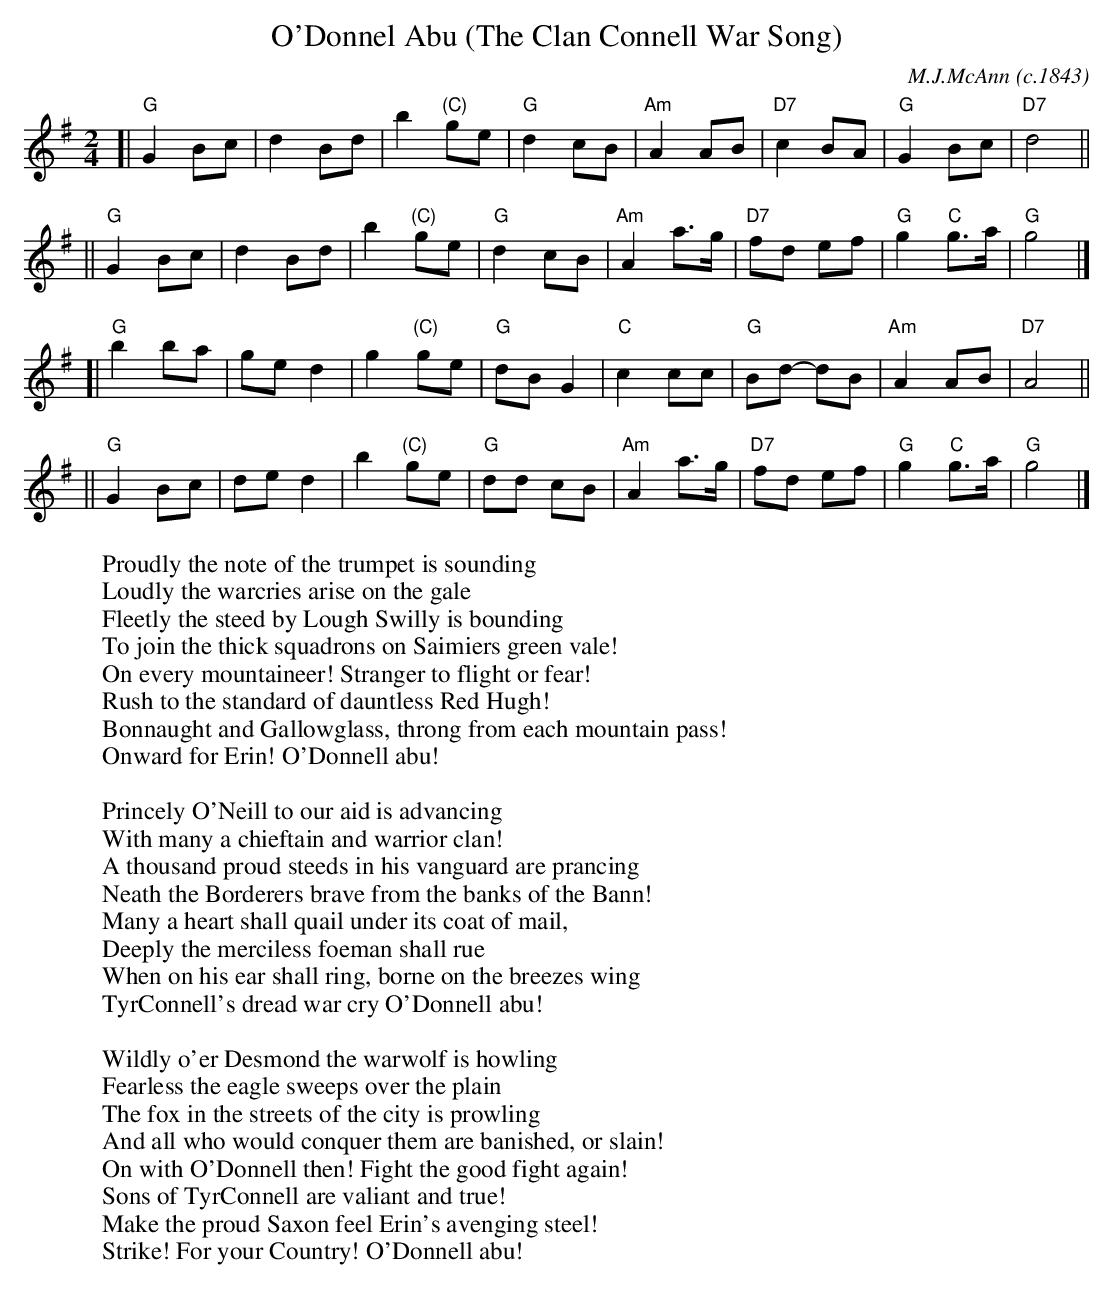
X:1
T: O'Donnel Abu (The Clan Connell War Song)
C: M.J.McAnn (c.1843)
M: 2/4
L: 1/8
K: G
[| "G"G2 Bc | d2 Bd | b2 "(C)"ge | "G"d2 cB | "Am"A2 AB | "D7"c2 BA | "G"G2 Bc | "D7"d4 ||
|| "G"G2 Bc | d2 Bd | b2 "(C)"ge | "G"d2 cB | "Am"A2 a>g | "D7"fd ef | "G"g2 "C"g>a | "G"g4 |]
[| "G"b2 ba | ge d2 | g2 "(C)"ge | "G"dB G2 | "C"c2 cc | "G"Bd- dB | "Am"A2 AB | "D7"A4 ||
|| "G"G2 Bc | de d2 | b2 "(C)"ge | "G"dd cB | "Am"A2 a>g | "D7"fd ef | "G"g2 "C"g>a | "G"g4 |]
W:Proudly the note of the trumpet is sounding
W:Loudly the warcries arise on the gale
W:Fleetly the steed by Lough Swilly is bounding
W:To join the thick squadrons on Saimiers green vale!
W:On every mountaineer! Stranger to flight or fear!
W:Rush to the standard of dauntless Red Hugh!
W:Bonnaught and Gallowglass, throng from each mountain pass!
W:Onward for Erin! O'Donnell abu!
W:
W:Princely O'Neill to our aid is advancing
W:With many a chieftain and warrior clan!
W:A thousand proud steeds in his vanguard are prancing
W:Neath the Borderers brave from the banks of the Bann!
W:Many a heart shall quail under its coat of mail,
W:Deeply the merciless foeman shall rue
W:When on his ear shall ring, borne on the breezes wing
W:TyrConnell's dread war cry O'Donnell abu!
W:
W:Wildly o'er Desmond the warwolf is howling
W:Fearless the eagle sweeps over the plain
W:The fox in the streets of the city is prowling
W:And all who would conquer them are banished, or slain!
W:On with O'Donnell then! Fight the good fight again!
W:Sons of TyrConnell are valiant and true!
W:Make the proud Saxon feel Erin's avenging steel!
W:Strike! For your Country! O'Donnell abu!
